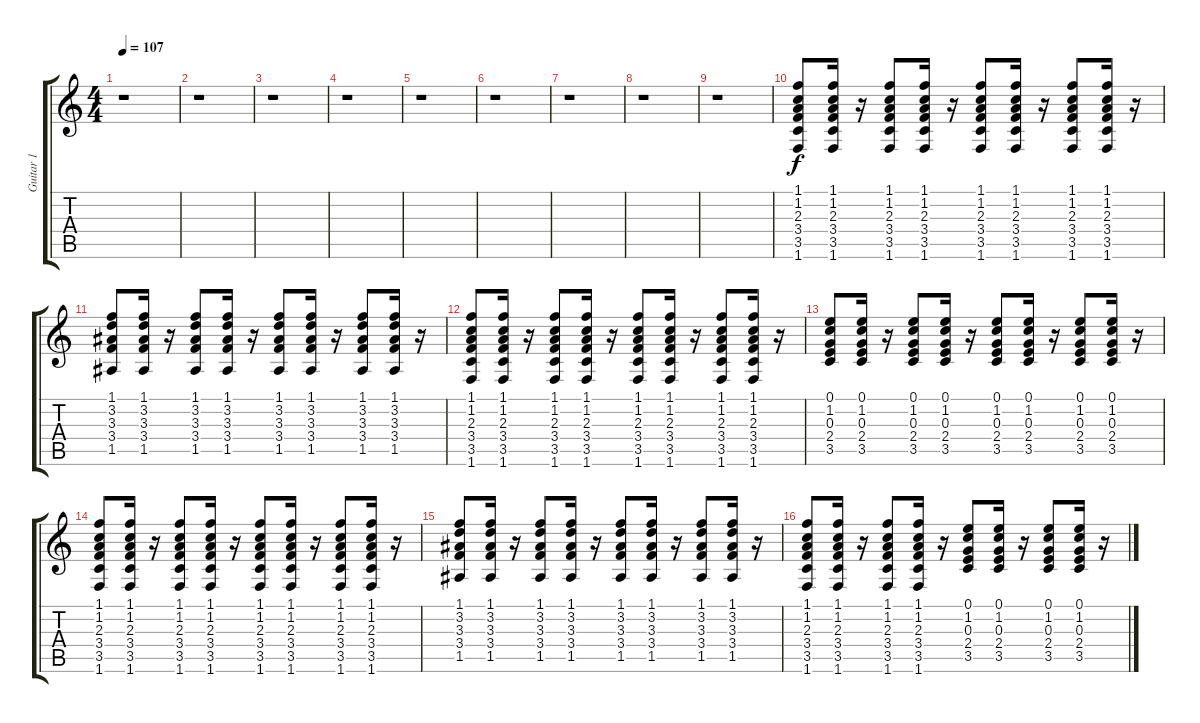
\track ("Guitar 1" "Guitar 1") {instrument acousticguitarsteel}
\staff {score tabs}
\tuning (E4 B3 G3 D3 A2 E2) {hide}
\ts (4 4)
\tempo 107
\clef g2
\ks c
r.1{dy f instrument acousticguitarsteel} |
r.1 |
r.1 |
r.1 |
r.1 |
r.1 |
r.1 |
r.1 |
r.1 |
(1.1 1.2 2.3 3.4 3.5 1.6).8 (1.1 1.2 2.3 3.4 3.5 1.6).16 r.16 (1.1 1.2 2.3 3.4 3.5 1.6).8 (1.1 1.2 2.3 3.4 3.5 1.6).16 r.16 (1.1 1.2 2.3 3.4 3.5 1.6).8 (1.1 1.2 2.3 3.4 3.5 1.6).16 r.16 (1.1 1.2 2.3 3.4 3.5 1.6).8 (1.1 1.2 2.3 3.4 3.5 1.6).16 r.16 |
(1.1 3.2 3.3 3.4 1.5).8 (1.1 3.2 3.3 3.4 1.5).16 r.16 (1.1 3.2 3.3 3.4 1.5).8 (1.1 3.2 3.3 3.4 1.5).16 r.16 (1.1 3.2 3.3 3.4 1.5).8 (1.1 3.2 3.3 3.4 1.5).16 r.16 (1.1 3.2 3.3 3.4 1.5).8 (1.1 3.2 3.3 3.4 1.5).16 r.16 |
(1.1 1.2 2.3 3.4 3.5 1.6).8 (1.1 1.2 2.3 3.4 3.5 1.6).16 r.16 (1.1 1.2 2.3 3.4 3.5 1.6).8 (1.1 1.2 2.3 3.4 3.5 1.6).16 r.16 (1.1 1.2 2.3 3.4 3.5 1.6).8 (1.1 1.2 2.3 3.4 3.5 1.6).16 r.16 (1.1 1.2 2.3 3.4 3.5 1.6).8 (1.1 1.2 2.3 3.4 3.5 1.6).16 r.16 |
(0.1 1.2 0.3 2.4 3.5).8 (0.1 1.2 0.3 2.4 3.5).16 r.16 (0.1 1.2 0.3 2.4 3.5).8 (0.1 1.2 0.3 2.4 3.5).16 r.16 (0.1 1.2 0.3 2.4 3.5).8 (0.1 1.2 0.3 2.4 3.5).16 r.16 (0.1 1.2 0.3 2.4 3.5).8 (0.1 1.2 0.3 2.4 3.5).16 r.16 |
(1.1 1.2 2.3 3.4 3.5 1.6).8 (1.1 1.2 2.3 3.4 3.5 1.6).16 r.16 (1.1 1.2 2.3 3.4 3.5 1.6).8 (1.1 1.2 2.3 3.4 3.5 1.6).16 r.16 (1.1 1.2 2.3 3.4 3.5 1.6).8 (1.1 1.2 2.3 3.4 3.5 1.6).16 r.16 (1.1 1.2 2.3 3.4 3.5 1.6).8 (1.1 1.2 2.3 3.4 3.5 1.6).16 r.16 |
(1.1 3.2 3.3 3.4 1.5).8 (1.1 3.2 3.3 3.4 1.5).16 r.16 (1.1 3.2 3.3 3.4 1.5).8 (1.1 3.2 3.3 3.4 1.5).16 r.16 (1.1 3.2 3.3 3.4 1.5).8 (1.1 3.2 3.3 3.4 1.5).16 r.16 (1.1 3.2 3.3 3.4 1.5).8 (1.1 3.2 3.3 3.4 1.5).16 r.16 |
(1.1 1.2 2.3 3.4 3.5 1.6).8 (1.1 1.2 2.3 3.4 3.5 1.6).16 r.16 (1.1 1.2 2.3 3.4 3.5 1.6).8 (1.1 1.2 2.3 3.4 3.5 1.6).16 r.16 (0.1 1.2 0.3 2.4 3.5).8 (0.1 1.2 0.3 2.4 3.5).16 r.16 (0.1 1.2 0.3 2.4 3.5).8 (0.1 1.2 0.3 2.4 3.5).16 r.16
